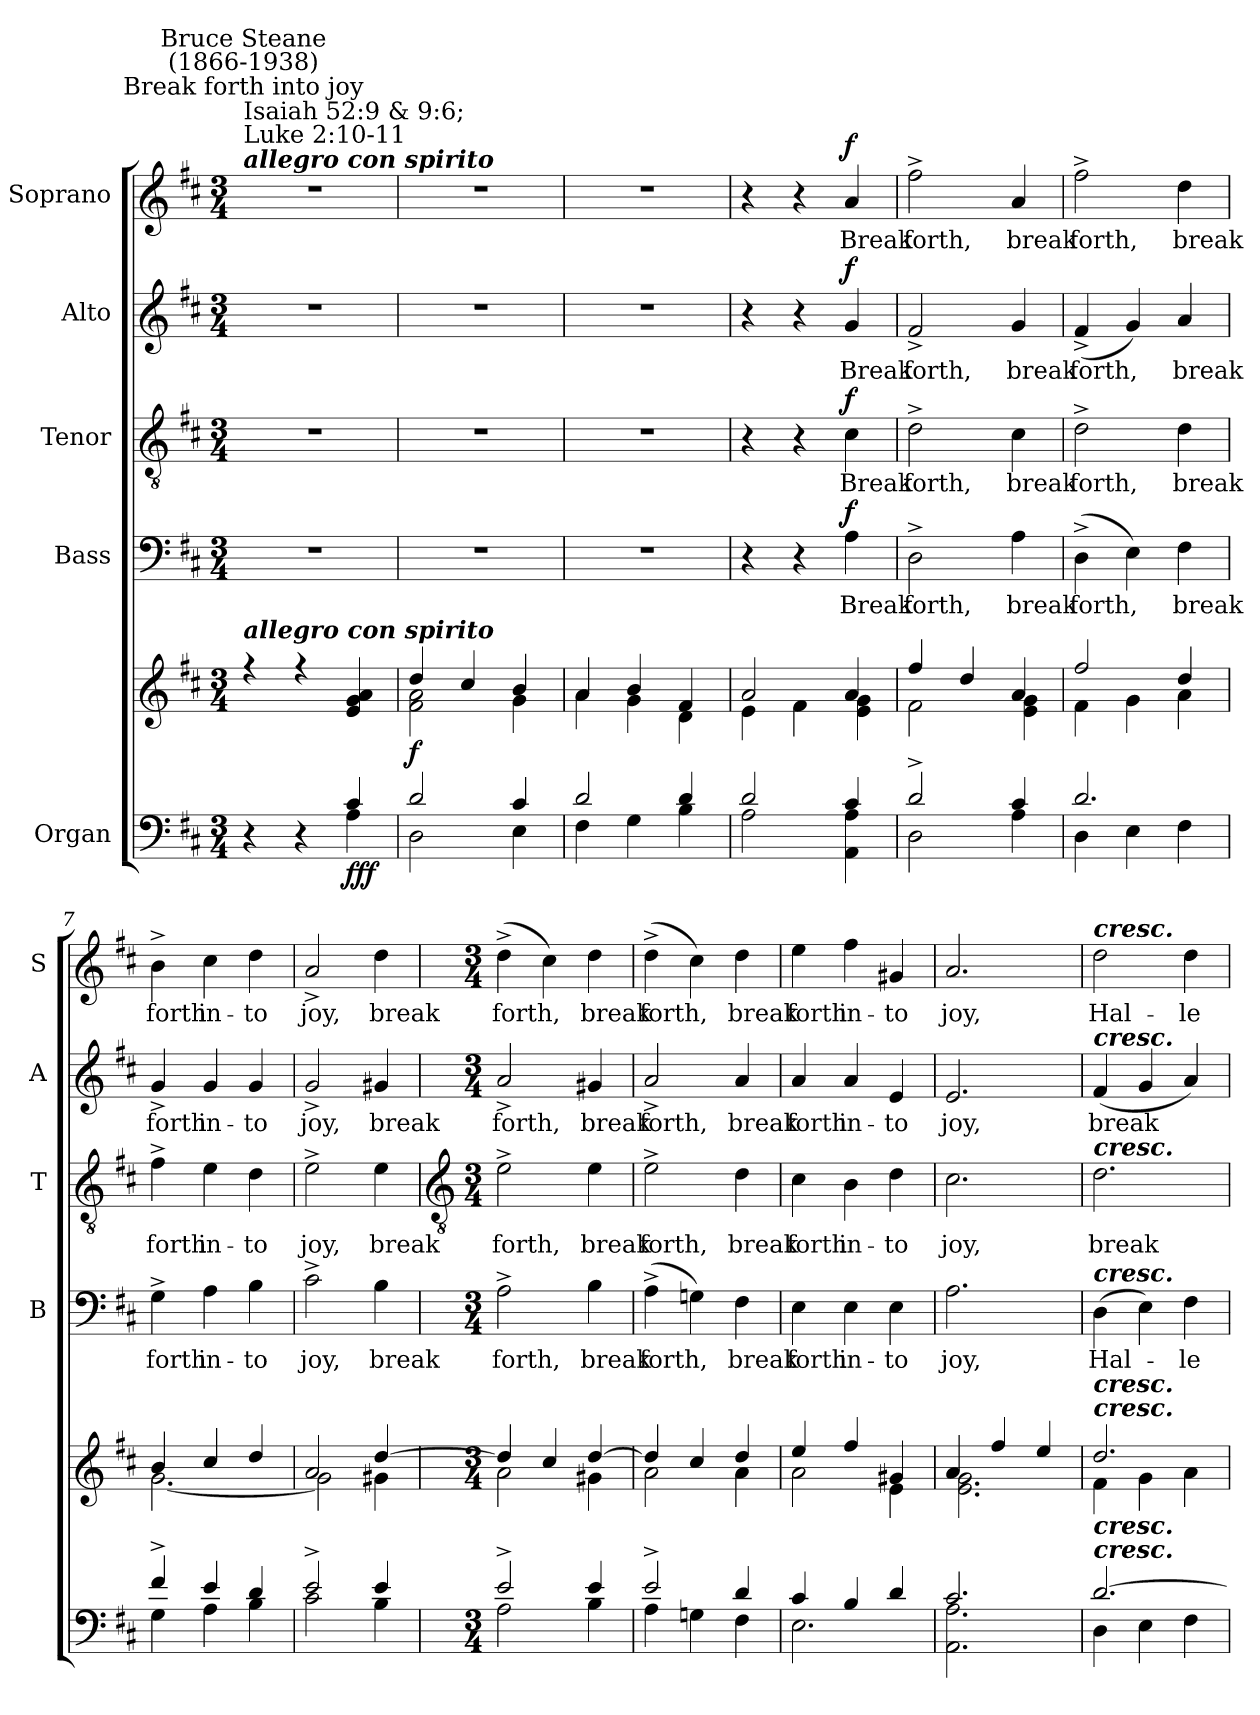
**kern	**kern	**dynam	**kern	**text	**dynam	**kern	**text	**dynam	**kern	**text	**dynam	**kern	**text	**dynam
*part5	*part5	*part5	*part4	*part4	*part4	*part3	*part3	*part3	*part2	*part2	*part2	*part1	*part1	*part1
*staff6	*staff5	*staff5/6	*staff4	*staff4	*staff4	*staff3	*staff3	*staff3	*staff2	*staff2	*staff2	*staff1	*staff1	*staff1
*I"Organ	*	*	*I"Bass	*	*	*I"Tenor	*	*	*I"Alto	*	*	*I"Soprano	*	*
*	*	*	*I'B	*	*	*I'T	*	*	*I'A	*	*	*I'S	*	*
*clefF4	*clefG2	*	*clefF4	*	*	*clefGv2	*	*	*clefG2	*	*	*clefG2	*	*
*k[f#c#]	*k[f#c#]	*	*k[f#c#]	*	*	*k[f#c#]	*	*	*k[f#c#]	*	*	*k[f#c#]	*	*
*D:	*D:	*	*D:	*	*	*D:	*	*	*D:	*	*	*D:	*	*
*M3/4	*M3/4	*	*M3/4	*	*	*M3/4	*	*	*M3/4	*	*	*M3/4	*	*
*MM120	*MM120	*	*MM120	*	*	*MM120	*	*	*MM120	*	*	*MM120	*	*
=1	=1	=1	=1	=1	=1	=1	=1	=1	=1	=1	=1	=1	=1	=1
*^	*^	*	*	*	*	*	*	*	*	*	*	*	*	*
!	!	!	!	!	!	!	!	!	!	!	!	!	!	!LO:TX:a:Bi:t=allegro con spirito	!	!
!	!	!	!	!	!	!	!	!	!	!	!	!	!	!LO:TX:a:t=Isaiah 52&colon;9 & 9&colon;6;\nLuke 2&colon;10-11	!	!
!	!	!	!	!	!	!	!	!	!	!	!	!	!	!LO:TX:a:cj:t=Break forth into joy	!	!
!	!	!	!	!	!	!	!	!	!	!	!	!	!	!LO:TX:a:cj:t=Bruce Steane\n(1866-1938)	!	!
!	!	!LO:TX:a:Bi:t=allegro con spirito	!	!	!	!	!	!	!	!	!	!	!	!	!	!
!	!	!	!	!	!LO:N:vis=1	!	!	!LO:N:vis=1	!	!	!LO:N:vis=1	!	!	!LO:N:vis=1	!	!
4r	2ryy	4r	2.ryy	.	2.r	.	.	2.r	.	.	2.r	.	.	2.r	.	.
4r	.	4r	.	.	.	.	.	.	.	.	.	.	.	.	.	.
!	!	!	!	!LO:DY:b=2	!	!	!	!	!	!	!	!	!	!	!	!
!	!	!	!	!LO:DY:n=1:b=2	!	!	!	!	!	!	!	!	!	!	!	!
!	!	!	!	!LO:DY:n=2:b	!	!	!	!	!	!	!	!	!	!	!	!
4c#/	4A\	4e/ 4g/ 4a/	.	f f f	.	.	.	.	.	.	.	.	.	.	.	.
=2	=2	=2	=2	=2	=2	=2	=2	=2	=2	=2	=2	=2	=2	=2	=2	=2
!	!	!	!	!LO:DY:b	!LO:N:vis=1	!	!	!LO:N:vis=1	!	!	!LO:N:vis=1	!	!	!LO:N:vis=1	!	!
2d/	2D\	4dd/	2f#\ 2a\	f	2.r	.	.	2.r	.	.	2.r	.	.	2.r	.	.
.	.	4cc#/	.	.	.	.	.	.	.	.	.	.	.	.	.	.
4c#/	4E\	4b/	4g\	.	.	.	.	.	.	.	.	.	.	.	.	.
=3	=3	=3	=3	=3	=3	=3	=3	=3	=3	=3	=3	=3	=3	=3	=3	=3
!	!	!	!	!	!LO:N:vis=1	!	!	!LO:N:vis=1	!	!	!LO:N:vis=1	!	!	!LO:N:vis=1	!	!
2d/	4F#\	4a/	4a\	.	2.r	.	.	2.r	.	.	2.r	.	.	2.r	.	.
.	4G\	4b/	4g\	.	.	.	.	.	.	.	.	.	.	.	.	.
4d/	4B\	4f#/	4d\	.	.	.	.	.	.	.	.	.	.	.	.	.
=4	=4	=4	=4	=4	=4	=4	=4	=4	=4	=4	=4	=4	=4	=4	=4	=4
2d/	2A\	2a/	4e\	.	4r	.	.	4r	.	.	4r	.	.	4r	.	.
.	.	.	4f#\	.	4r	.	.	4r	.	.	4r	.	.	4r	.	.
!	!	!	!	!	!	!LO:LY:b	!LO:DY:b	!	!LO:LY:b	!LO:DY:b	!	!LO:LY:b	!LO:DY:b	!	!LO:LY:b	!LO:DY:b
4c#/	4AA\ 4A\	4a/	4e\ 4g\	.	4A	Break	f	4c#	Break	f	4g	Break	f	4a	Break	f
=5	=5	=5	=5	=5	=5	=5	=5	=5	=5	=5	=5	=5	=5	=5	=5	=5
!	!	!	!	!	!	!LO:LY:b	!	!	!LO:LY:b	!	!	!LO:LY:b	!	!	!LO:LY:b	!
2d^/	2D\	4ff#/	2f#\	.	2D^	forth,	.	2d^	forth,	.	2f#^	forth,	.	2ff#^	forth,	.
.	.	4dd/	.	.	.	.	.	.	.	.	.	.	.	.	.	.
!	!	!	!	!	!	!LO:LY:b	!	!	!LO:LY:b	!	!	!LO:LY:b	!	!	!LO:LY:b	!
4c#/	4A\	4a/	4e\ 4g\	.	4A	break	.	4c#	break	.	4g	break	.	4a	break	.
=6	=6	=6	=6	=6	=6	=6	=6	=6	=6	=6	=6	=6	=6	=6	=6	=6
!	!	!	!	!	!	!LO:LY:b	!	!	!LO:LY:b	!	!	!LO:LY:b	!	!	!LO:LY:b	!
2.d/	4D\	2ff#/	4f#\	.	(>4D^	forth,	.	2d^	forth,	.	(<4f#^	forth,	.	2ff#^	forth,	.
.	4E\	.	4g\	.	4E)	.	.	.	.	.	4g)	.	.	.	.	.
!	!	!	!	!	!	!LO:LY:b	!	!	!LO:LY:b	!	!	!LO:LY:b	!	!	!LO:LY:b	!
.	4F#\	4dd/	4a\	.	4F#	break	.	4d	break	.	4a	break	.	4dd	break	.
=7	=7	=7	=7	=7	=7	=7	=7	=7	=7	=7	=7	=7	=7	=7	=7	=7
!	!	!	!	!	!	!LO:LY:b	!	!	!LO:LY:b	!	!	!LO:LY:b	!	!	!LO:LY:b	!
4f#^/	4G\	4b/	[2.g\	.	4G^	forth	.	4f#^	forth	.	4g^	forth	.	4b^	forth	.
!	!	!	!	!	!	!LO:LY:b	!	!	!LO:LY:b	!	!	!LO:LY:b	!	!	!LO:LY:b	!
4e/	4A\	4cc#/	.	.	4A	in-	.	4e	in-	.	4g	in-	.	4cc#	in-	.
!	!	!	!	!	!	!LO:LY:b	!	!	!LO:LY:b	!	!	!LO:LY:b	!	!	!LO:LY:b	!
4d/	4B\	4dd/	.	.	4B	-to	.	4d	-to	.	4g	-to	.	4dd	-to	.
=8	=8	=8	=8	=8	=8	=8	=8	=8	=8	=8	=8	=8	=8	=8	=8	=8
!	!	!	!	!	!	!LO:LY:b	!	!	!LO:LY:b	!	!	!LO:LY:b	!	!	!LO:LY:b	!
2e^/	2c#\	2a/	2g\]	.	2c#^	joy,	.	2e^	joy,	.	2g^	joy,	.	2a^	joy,	.
!	!	!	!	!	!	!LO:LY:b	!	!	!LO:LY:b	!	!	!LO:LY:b	!	!	!LO:LY:b	!
4e/	4B\	[4dd/	4g#X\	.	4B	break	.	4e	break	.	4g#X	break	.	4dd	break	.
!!LO:LB:g=z
=9	=9	=9	=9	=9	=9	=9	=9	=9	=9	=9	=9	=9	=9	=9	=9	=9
*	*	*	*	*	*	*	*	*clefGv2	*	*	*	*	*	*	*	*
*M3/4	*	*M3/4	*	*	*M3/4	*	*	*M3/4	*	*	*M3/4	*	*	*M3/4	*	*
!	!	!	!	!	!	!LO:LY:b	!	!	!LO:LY:b	!	!	!LO:LY:b	!	!	!LO:LY:b	!
2e^/	2A\	4dd/]	2a\	.	2A^	forth,	.	2e^	forth,	.	2a^	forth,	.	(>4dd^	forth,	.
.	.	4cc#/	.	.	.	.	.	.	.	.	.	.	.	4cc#)	.	.
!	!	!	!	!	!	!LO:LY:b	!	!	!LO:LY:b	!	!	!LO:LY:b	!	!	!LO:LY:b	!
4e/	4B\	[4dd/	4g#X\	.	4B	break	.	4e	break	.	4g#X	break	.	4dd	break	.
=10	=10	=10	=10	=10	=10	=10	=10	=10	=10	=10	=10	=10	=10	=10	=10	=10
!	!	!	!	!	!	!LO:LY:b	!	!	!LO:LY:b	!	!	!LO:LY:b	!	!	!LO:LY:b	!
2e^/	4A\	4dd/]	2a\	.	(>4A^	forth,	.	2e^	forth,	.	2a^	forth,	.	(>4dd^	forth,	.
.	4Gn\	4cc#/	.	.	4Gn)	.	.	.	.	.	.	.	.	4cc#)	.	.
!	!	!	!	!	!	!LO:LY:b	!	!	!LO:LY:b	!	!	!LO:LY:b	!	!	!LO:LY:b	!
4d/	4F#\	4dd/	4a\	.	4F#	break	.	4d	break	.	4a	break	.	4dd	break	.
=11	=11	=11	=11	=11	=11	=11	=11	=11	=11	=11	=11	=11	=11	=11	=11	=11
!	!	!	!	!	!	!LO:LY:b	!	!	!LO:LY:b	!	!	!LO:LY:b	!	!	!LO:LY:b	!
4c#/	2.E\	4ee/	2a\	.	4E	forth	.	4c#	forth	.	4a	forth	.	4ee	forth	.
!	!	!	!	!	!	!LO:LY:b	!	!	!LO:LY:b	!	!	!LO:LY:b	!	!	!LO:LY:b	!
4B/	.	4ff#/	.	.	4E	in-	.	4B	in-	.	4a	in-	.	4ff#	in-	.
!	!	!	!	!	!	!LO:LY:b	!	!	!LO:LY:b	!	!	!LO:LY:b	!	!	!LO:LY:b	!
4d/	.	4g#X/	4e\	.	4E	-to	.	4d	-to	.	4e	-to	.	4g#X	-to	.
=12	=12	=12	=12	=12	=12	=12	=12	=12	=12	=12	=12	=12	=12	=12	=12	=12
!	!	!	!	!	!	!LO:LY:b	!	!	!LO:LY:b	!	!	!LO:LY:b	!	!	!LO:LY:b	!
2.c#/	2.AA\ 2.A\	4a/	2.e\ 2.g\	.	2.A	joy,	.	2.c#	joy,	.	2.e	joy,	.	2.a	joy,	.
.	.	4ff#/	.	.	.	.	.	.	.	.	.	.	.	.	.	.
.	.	4ee/	.	.	.	.	.	.	.	.	.	.	.	.	.	.
=13	=13	=13	=13	=13	=13	=13	=13	=13	=13	=13	=13	=13	=13	=13	=13	=13
!	!	!	!	!	!	!	!	!	!	!	!	!	!	!LO:TX:a:Bi:t=cresc.	!	!
!	!	!	!	!	!	!	!	!	!	!	!LO:TX:a:Bi:t=cresc.	!	!	!	!	!
!	!	!	!	!	!	!	!	!LO:TX:a:Bi:t=cresc.	!	!	!	!	!	!	!	!
!	!	!	!	!	!LO:TX:a:Bi:t=cresc.	!	!	!	!	!	!	!	!	!	!	!
!	!	!LO:TX:a:Bi:t=cresc.	!	!	!	!	!	!	!	!	!	!	!	!	!	!
!	!	!LO:TX:a:Bi:t=cresc.	!	!	!	!	!	!	!	!	!	!	!	!	!	!
!LO:TX:a:Bi:t=cresc.	!	!	!	!	!	!	!	!	!	!	!	!	!	!	!	!
!LO:TX:a:Bi:t=cresc.	!	!	!	!	!	!	!	!	!	!	!	!	!	!	!	!
!	!	!	!	!	!	!LO:LY:b	!	!	!LO:LY:b	!	!	!LO:LY:b	!	!	!LO:LY:b	!
[2.d/	4D\	2.dd/	4f#\	.	(>4D	Hal-	.	2.d	break	.	(<4f#	break	.	2dd	Hal-	.
.	4E\	.	4g\	.	4E)	.	.	.	.	.	4g	.	.	.	.	.
!	!	!	!	!	!	!LO:LY:b	!	!	!	!	!	!	!	!	!LO:LY:b	!
.	4F#\	.	4a\	.	4F#	le-	.	.	.	.	4a)	.	.	4dd	-le-	.
*v	*v	*	*	*	*	*	*	*	*	*	*	*	*	*	*	*
*	*v	*v	*	*	*	*	*	*	*	*	*	*	*	*	*
=	=	=	=	=	=	=	=	=	=	=	=	=	=	=
*-	*-	*-	*-	*-	*-	*-	*-	*-	*-	*-	*-	*-	*-	*-
